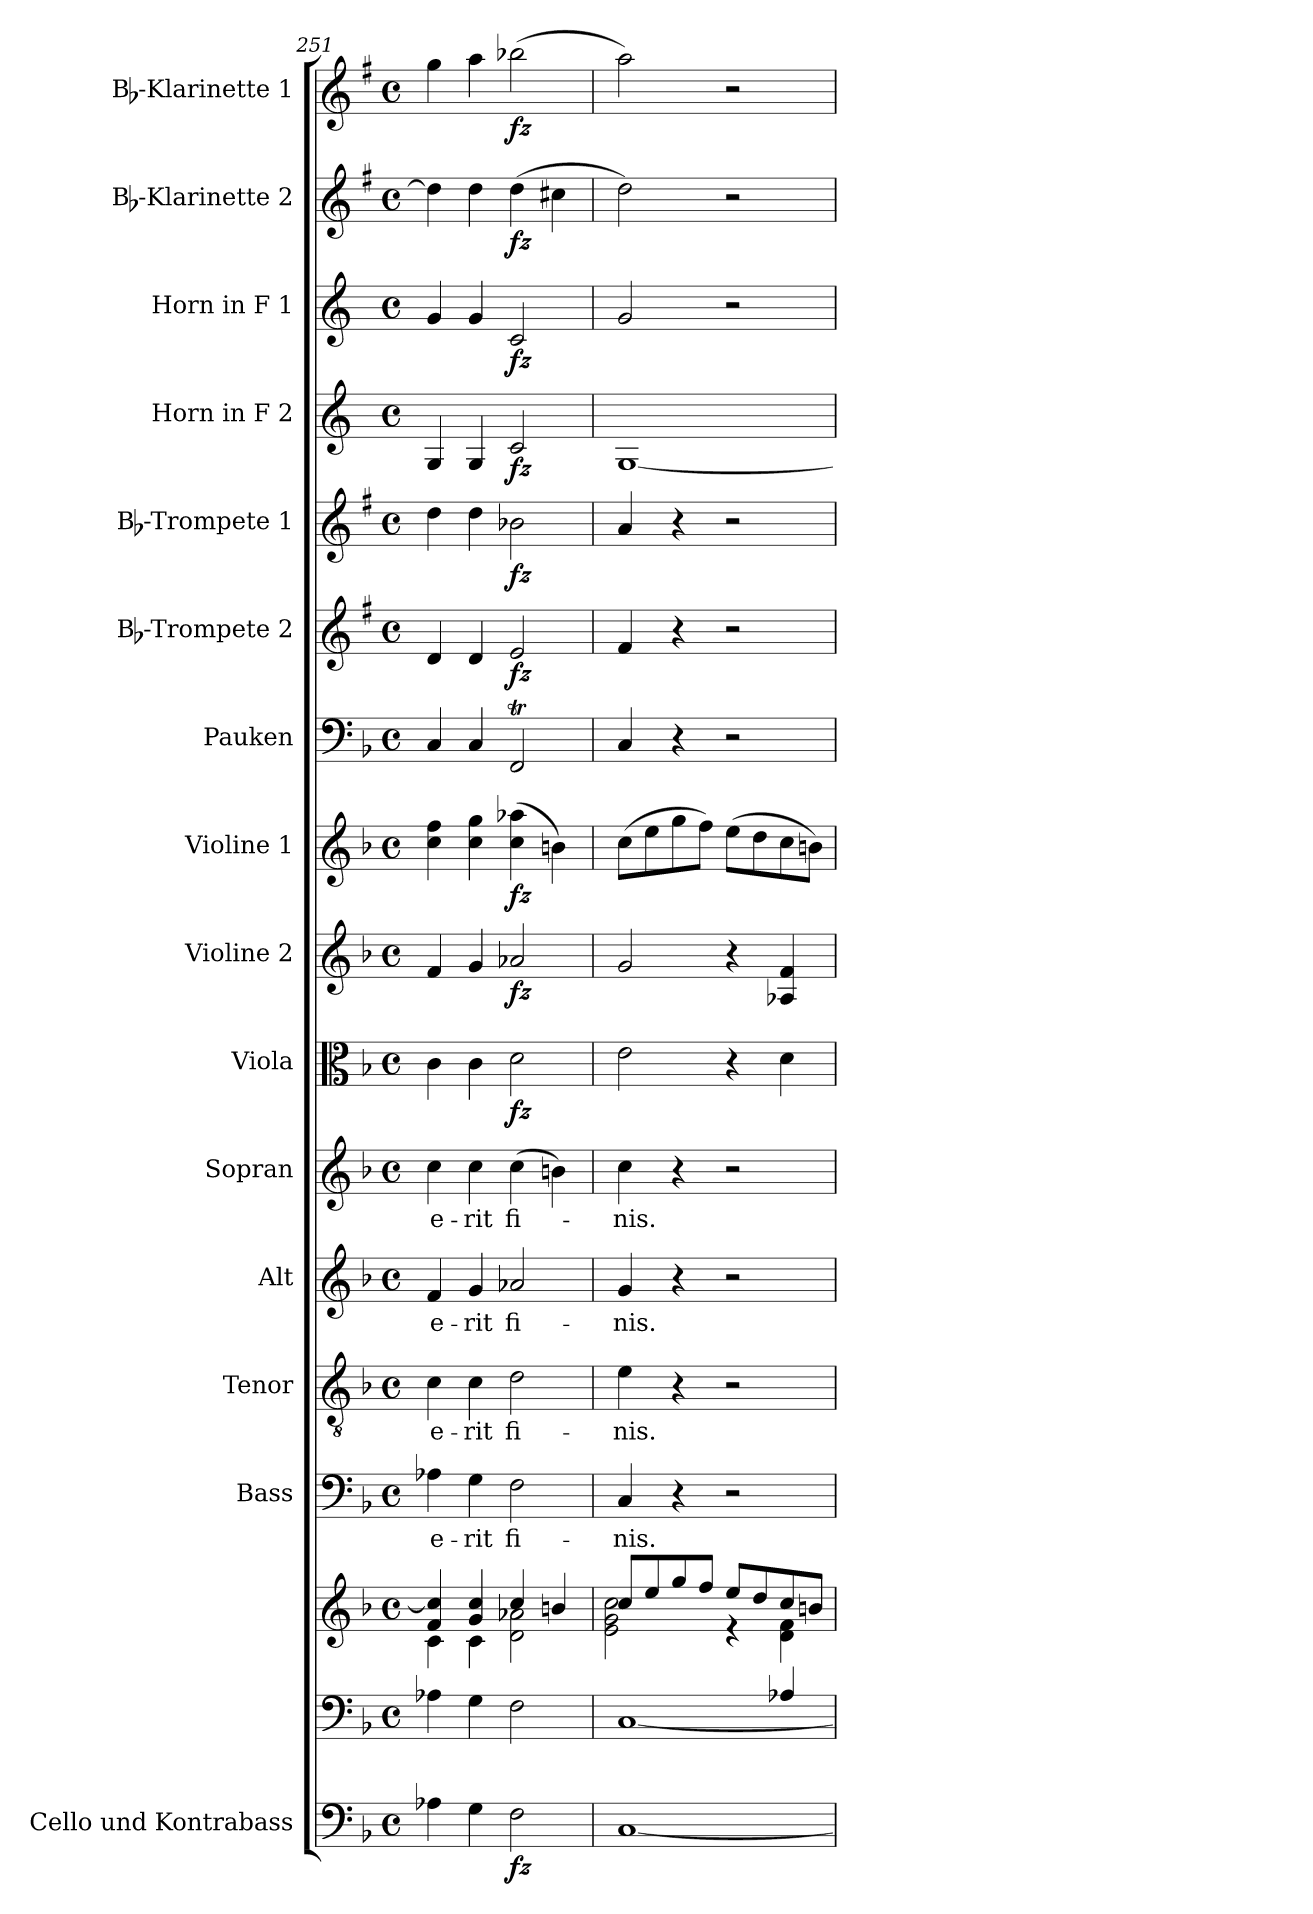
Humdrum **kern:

**kern	**dynam	**kern	**kern	**kern	**text	**kern	**text	**kern	**text	**kern	**text	**kern	**dynam	**kern	**dynam	**kern	**dynam	**kern	**kern	**dynam	**kern	**dynam	**kern	**dynam	**kern	**dynam	**kern	**dynam	**kern	**dynam
*part16	*part16	*part15	*part15	*part14	*part14	*part13	*part13	*part12	*part12	*part11	*part11	*part10	*part10	*part9	*part9	*part8	*part8	*part7	*part6	*part6	*part5	*part5	*part4	*part4	*part3	*part3	*part2	*part2	*part1	*part1
*staff17	*staff17	*staff16	*staff15	*staff14	*staff14	*staff13	*staff13	*staff12	*staff12	*staff11	*staff11	*staff10	*staff10	*staff9	*staff9	*staff8	*staff8	*staff7	*staff6	*staff6	*staff5	*staff5	*staff4	*staff4	*staff3	*staff3	*staff2	*staff2	*staff1	*staff1
*I"Cello und Kontrabass	*	*	*	*I"Bass	*	*I"Tenor	*	*I"Alt	*	*I"Sopran	*	*I"Viola	*	*I"Violine 2	*	*I"Violine 1	*	*I"Pauken	*I"Bb-Trompete 2	*	*I"Bb-Trompete 1	*	*I"Horn in F 2	*	*I"Horn in F 1	*	*I"Bb-Klarinette 2	*	*I"Bb-Klarinette 1	*
*I'Kb.	*	*	*	*I'B.	*	*I'T.	*	*I'A.	*	*I'S.	*	*I'Vla.	*	*I'Vl. 2	*	*I'Vl. 1	*	*I'Pk.	*I'Bb Trp. 2	*	*I'Bb Trp. 1	*	*	*	*	*	*I'Bb Kl. 2	*	*I'Bb Kl. 1	*
*clefF4	*	*clefF4	*clefG2	*clefF4	*	*clefGv2	*	*clefG2	*	*clefG2	*	*clefC3	*	*clefG2	*	*clefG2	*	*clefF4	*clefG2	*	*clefG2	*	*clefG2	*	*clefG2	*	*clefG2	*	*clefG2	*
*ITrd7c12	*	*	*	*	*	*	*	*	*	*	*	*	*	*	*	*	*	*	*ITrd1c2	*	*ITrd1c2	*	*ITrd4c7	*	*ITrd4c7	*	*ITrd1c2	*	*ITrd1c2	*
*k[b-]	*	*k[b-]	*k[b-]	*k[b-]	*	*k[b-]	*	*k[b-]	*	*k[b-]	*	*k[b-]	*	*k[b-]	*	*k[b-]	*	*k[b-]	*k[b-]	*	*k[b-]	*	*k[b-]	*	*k[b-]	*	*k[b-]	*	*k[b-]	*
*F:	*	*F:	*F:	*F:	*	*F:	*	*F:	*	*F:	*	*F:	*	*F:	*	*F:	*	*F:	*F:	*	*F:	*	*F:	*	*F:	*	*F:	*	*F:	*
*M4/4	*	*M4/4	*M4/4	*M4/4	*	*M4/4	*	*M4/4	*	*M4/4	*	*M4/4	*	*M4/4	*	*M4/4	*	*M4/4	*M4/4	*	*M4/4	*	*M4/4	*	*M4/4	*	*M4/4	*	*M4/4	*
*met(c)	*	*met(c)	*met(c)	*met(c)	*	*met(c)	*	*met(c)	*	*met(c)	*	*met(c)	*	*met(c)	*	*met(c)	*	*met(c)	*met(c)	*	*met(c)	*	*met(c)	*	*met(c)	*	*met(c)	*	*met(c)	*
=251	=251	=251	=251	=251	=251	=251	=251	=251	=251	=251	=251	=251	=251	=251	=251	=251	=251	=251	=251	=251	=251	=251	=251	=251	=251	=251	=251	=251	=251	=251
*	*	*	*^	*	*	*	*	*	*	*	*	*	*	*	*	*	*	*	*	*	*	*	*	*	*	*	*	*	*	*
!	!	!	!	!	!	!LO:LY:b	!	!LO:LY:b	!	!LO:LY:b	!	!LO:LY:b	!	!	!	!	!	!	!	!	!	!	!	!	!	!	!	!	!	!	!
4AA-X\	.	4A-X\	4f/ 4cc/]	4c\	4A-X\	e-	4c\	e-	4f/	e-	4cc\	e-	4c\	.	4f/	.	4cc\ 4ff\	.	4C/	4c/	.	4cc\	.	4C/	.	4c/	.	4cc\]	.	4ff\	.
!	!	!	!	!	!	!LO:LY:b	!	!LO:LY:b	!	!LO:LY:b	!	!LO:LY:b	!	!	!	!	!	!	!	!	!	!	!	!	!	!	!	!	!	!	!
4GG\	.	4G\	4g/ 4cc/	4c\	4G\	-rit	4c\	-rit	4g/	-rit	4cc\	-rit	4c\	.	4g/	.	4cc\ 4gg\	.	4C/	4c/	.	4cc\	.	4C/	.	4c/	.	4cc\	.	4gg\	.
!	!LO:DY:b	!	!	!	!	!LO:LY:b	!	!LO:LY:b	!	!LO:LY:b	!	!LO:LY:b	!	!LO:DY:b	!	!LO:DY:b	!	!LO:DY:b	!	!	!LO:DY:b	!	!LO:DY:b	!	!LO:DY:b	!	!LO:DY:b	!	!LO:DY:b	!	!LO:DY:b
2FF\	fz	2F\	4cc/	2d\ 2a-X\	2F\	fi-	2d\	fi-	2a-X/	fi-	(>4cc\	fi-	2d\	fz	2a-X/	fz	(>4cc\ 4aa-X\	fz	2FFT/	2d/	fz	2a-X\	fz	2F/	fz	2F/	fz	(>4cc\	fz	(>2aa-X\	fz
.	.	.	4bn/	.	.	.	.	.	.	.	4bn\)	.	.	.	.	.	4bn\)	.	.	.	.	.	.	.	.	.	.	4bn\	.	.	.
!!LO:PB:g=z
=252	=252	=252	=252	=252	=252	=252	=252	=252	=252	=252	=252	=252	=252	=252	=252	=252	=252	=252	=252	=252	=252	=252	=252	=252	=252	=252	=252	=252	=252	=252	=252
*	*	*^	*	*	*	*	*	*	*	*	*	*	*	*	*	*	*	*	*	*	*	*	*	*	*	*	*	*	*	*	*
!	!	!	!	!	!	!	!LO:LY:b	!	!LO:LY:b	!	!LO:LY:b	!	!LO:LY:b	!	!	!	!	!	!	!	!	!	!	!	!	!	!	!	!	!	!	!
[1CC	.	2ryy	[<1C	8cc!/L	2e\ 2g\ 2cc\	4C/	-nis.	4e\	-nis.	4g/	-nis.	4cc\	-nis.	2e\	.	2g/	.	(>8cc\L	.	4C/	4e/	.	4g/	.	[1C	.	2c/	.	2cc\)	.	2gg\)	.
.	.	.	.	8ee!/	.	.	.	.	.	.	.	.	.	.	.	.	.	8ee\	.	.	.	.	.	.	.	.	.	.	.	.	.	.
.	.	.	.	8gg!/	.	4r	.	4r	.	4r	.	4r	.	.	.	.	.	8gg\	.	4r	4r	.	4r	.	.	.	.	.	.	.	.	.
.	.	.	.	8ff!/J	.	.	.	.	.	.	.	.	.	.	.	.	.	8ff\J)	.	.	.	.	.	.	.	.	.	.	.	.	.	.
.	.	4ryy	.	8ee!/L	4re	2r	.	2r	.	2r	.	2r	.	4r	.	4r	.	(>8ee\L	.	2r	2r	.	2r	.	.	.	2r	.	2r	.	2r	.
.	.	.	.	8dd!/	.	.	.	.	.	.	.	.	.	.	.	.	.	8dd\	.	.	.	.	.	.	.	.	.	.	.	.	.	.
.	.	4A-X/	.	8cc!/	4d\ 4f\	.	.	.	.	.	.	.	.	4d\	.	4A-X/ 4f/	.	8cc\	.	.	.	.	.	.	.	.	.	.	.	.	.	.
.	.	.	.	8bn!/J	.	.	.	.	.	.	.	.	.	.	.	.	.	8bn\J)	.	.	.	.	.	.	.	.	.	.	.	.	.	.
*	*	*v	*v	*	*	*	*	*	*	*	*	*	*	*	*	*	*	*	*	*	*	*	*	*	*	*	*	*	*	*	*	*
*	*	*	*v	*v	*	*	*	*	*	*	*	*	*	*	*	*	*	*	*	*	*	*	*	*	*	*	*	*	*	*	*
=	=	=	=	=	=	=	=	=	=	=	=	=	=	=	=	=	=	=	=	=	=	=	=	=	=	=	=	=	=	=
*-	*-	*-	*-	*-	*-	*-	*-	*-	*-	*-	*-	*-	*-	*-	*-	*-	*-	*-	*-	*-	*-	*-	*-	*-	*-	*-	*-	*-	*-	*-
